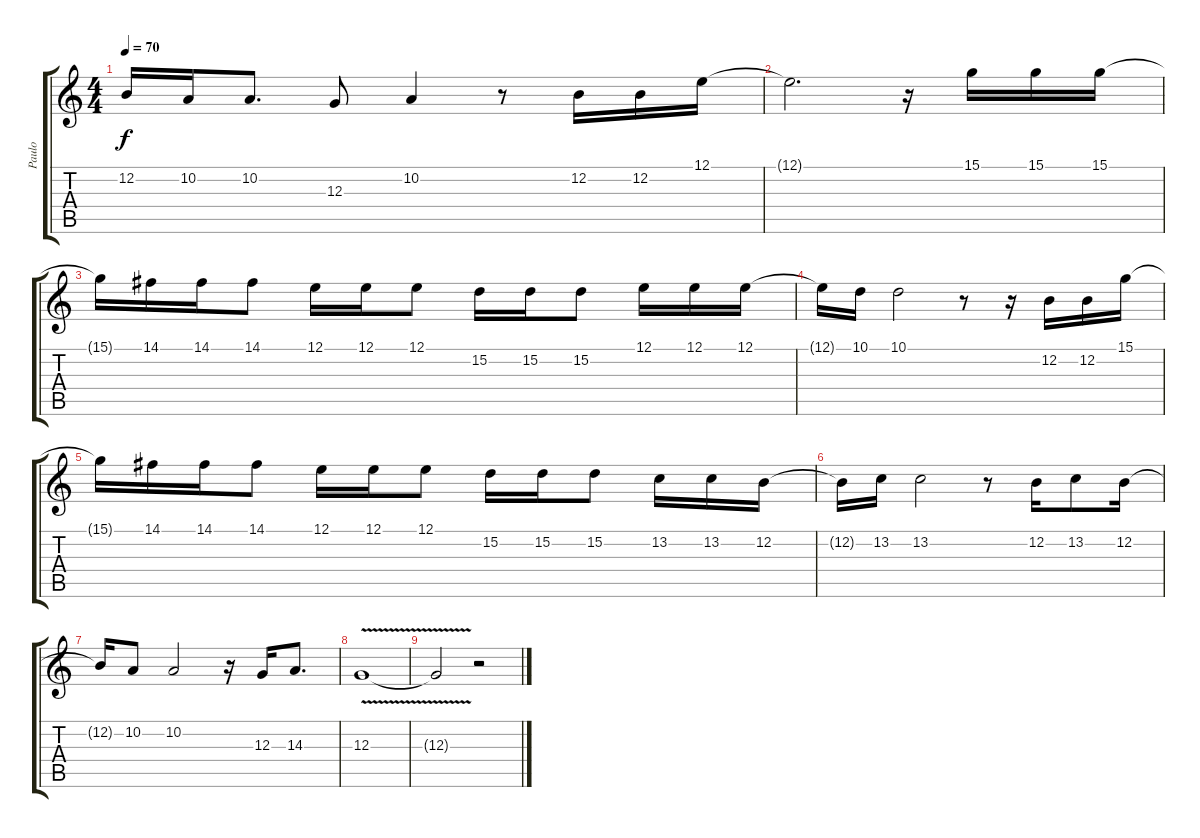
\track ("Paulo" "Paulo") {instrument lead2sawtooth}
\staff {score tabs}
\tuning (E4 B3 G3 D3 A2 E2) {hide}
\ts (4 4)
\tempo 70
\clef g2
\ks c
12.2{t}.16{dy f} 10.2.16 10.2.8{d} 12.3.8 10.2.4 r.8 12.2.16 12.2.16 12.1.16 |
12.1{t}.2{d} r.16 15.1.16 15.1.16 15.1.16 |
15.1{t}.16 14.1.16 14.1.16 14.1.8 12.1.16 12.1.16 12.1.8 15.2.16 15.2.16 15.2.8 12.1.16 12.1.16 12.1.16 |
12.1{t}.16 10.1.16 10.1.2 r.8 r.16 12.2.16 12.2.16 15.1.16 |
15.1{t}.16 14.1.16 14.1.16 14.1.8 12.1.16 12.1.16 12.1.8 15.2.16 15.2.16 15.2.8 13.2.16 13.2.16 12.2.16 |
12.2{t}.16 13.2.16 13.2.2 r.8 12.2.16 13.2.8 12.2.16 |
12.2{t}.16 10.2.8 10.2.2 r.16 12.3.16 14.3.8{d} |
12.3{v}.1 |
12.3{t}.2 r.2
